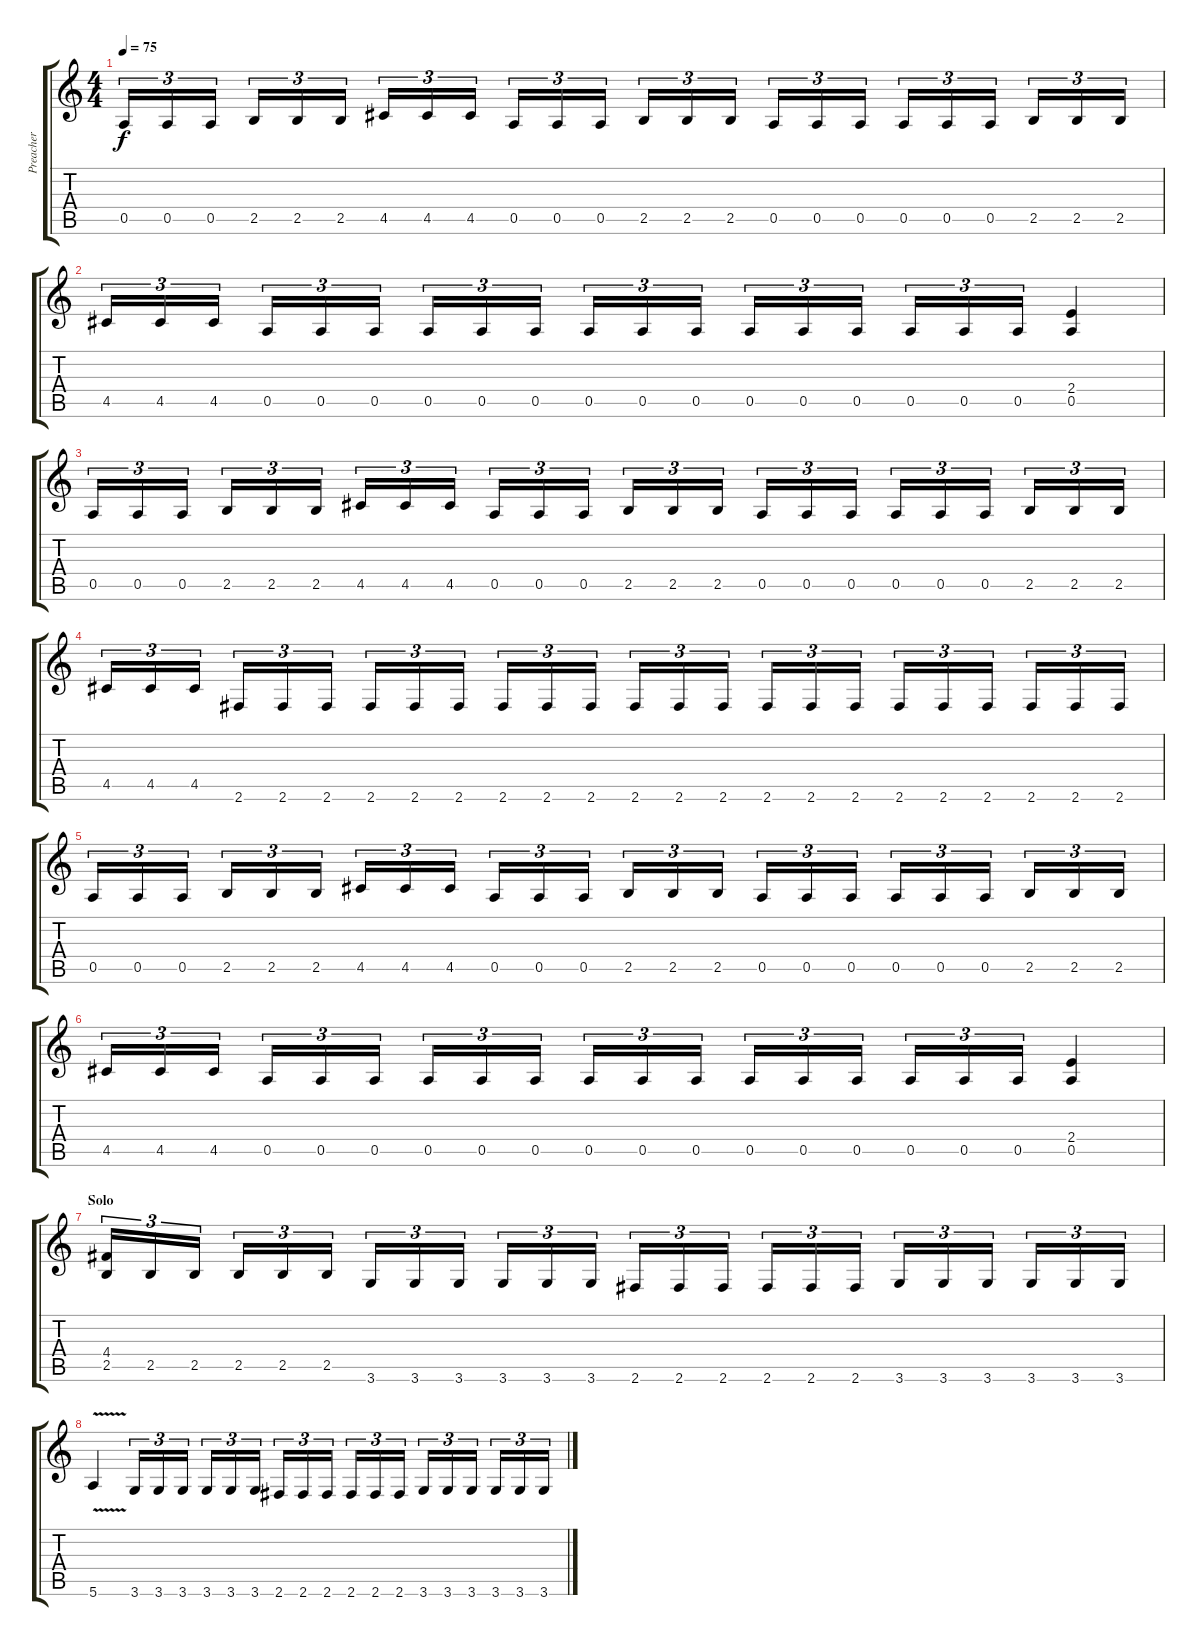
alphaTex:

\track ("Preacher" "Preacher") {instrument distortionguitar}
\staff {score tabs}
\tuning (E4 B3 G3 D3 A2 E2) {hide}
\ts (4 4)
\tempo 75
\clef g2
\ks c
0.5.16{tu (3 2) dy f} 0.5.16{tu (3 2)} 0.5.16{tu (3 2)} 2.5.16{tu (3 2)} 2.5.16{tu (3 2)} 2.5.16{tu (3 2)} 4.5.16{tu (3 2)} 4.5.16{tu (3 2)} 4.5.16{tu (3 2)} 0.5.16{tu (3 2)} 0.5.16{tu (3 2)} 0.5.16{tu (3 2)} 2.5.16{tu (3 2)} 2.5.16{tu (3 2)} 2.5.16{tu (3 2)} 0.5.16{tu (3 2)} 0.5.16{tu (3 2)} 0.5.16{tu (3 2)} 0.5.16{tu (3 2)} 0.5.16{tu (3 2)} 0.5.16{tu (3 2)} 2.5.16{tu (3 2)} 2.5.16{tu (3 2)} 2.5.16{tu (3 2)} |
4.5.16{tu (3 2)} 4.5.16{tu (3 2)} 4.5.16{tu (3 2)} 0.5.16{tu (3 2)} 0.5.16{tu (3 2)} 0.5.16{tu (3 2)} 0.5.16{tu (3 2)} 0.5.16{tu (3 2)} 0.5.16{tu (3 2)} 0.5.16{tu (3 2)} 0.5.16{tu (3 2)} 0.5.16{tu (3 2)} 0.5.16{tu (3 2)} 0.5.16{tu (3 2)} 0.5.16{tu (3 2)} 0.5.16{tu (3 2)} 0.5.16{tu (3 2)} 0.5.16{tu (3 2)} (2.4 0.5).4 |
0.5.16{tu (3 2)} 0.5.16{tu (3 2)} 0.5.16{tu (3 2)} 2.5.16{tu (3 2)} 2.5.16{tu (3 2)} 2.5.16{tu (3 2)} 4.5.16{tu (3 2)} 4.5.16{tu (3 2)} 4.5.16{tu (3 2)} 0.5.16{tu (3 2)} 0.5.16{tu (3 2)} 0.5.16{tu (3 2)} 2.5.16{tu (3 2)} 2.5.16{tu (3 2)} 2.5.16{tu (3 2)} 0.5.16{tu (3 2)} 0.5.16{tu (3 2)} 0.5.16{tu (3 2)} 0.5.16{tu (3 2)} 0.5.16{tu (3 2)} 0.5.16{tu (3 2)} 2.5.16{tu (3 2)} 2.5.16{tu (3 2)} 2.5.16{tu (3 2)} |
4.5.16{tu (3 2)} 4.5.16{tu (3 2)} 4.5.16{tu (3 2)} 2.6.16{tu (3 2)} 2.6.16{tu (3 2)} 2.6.16{tu (3 2)} 2.6.16{tu (3 2)} 2.6.16{tu (3 2)} 2.6.16{tu (3 2)} 2.6.16{tu (3 2)} 2.6.16{tu (3 2)} 2.6.16{tu (3 2)} 2.6.16{tu (3 2)} 2.6.16{tu (3 2)} 2.6.16{tu (3 2)} 2.6.16{tu (3 2)} 2.6.16{tu (3 2)} 2.6.16{tu (3 2)} 2.6.16{tu (3 2)} 2.6.16{tu (3 2)} 2.6.16{tu (3 2)} 2.6.16{tu (3 2)} 2.6.16{tu (3 2)} 2.6.16{tu (3 2)} |
0.5.16{tu (3 2)} 0.5.16{tu (3 2)} 0.5.16{tu (3 2)} 2.5.16{tu (3 2)} 2.5.16{tu (3 2)} 2.5.16{tu (3 2)} 4.5.16{tu (3 2)} 4.5.16{tu (3 2)} 4.5.16{tu (3 2)} 0.5.16{tu (3 2)} 0.5.16{tu (3 2)} 0.5.16{tu (3 2)} 2.5.16{tu (3 2)} 2.5.16{tu (3 2)} 2.5.16{tu (3 2)} 0.5.16{tu (3 2)} 0.5.16{tu (3 2)} 0.5.16{tu (3 2)} 0.5.16{tu (3 2)} 0.5.16{tu (3 2)} 0.5.16{tu (3 2)} 2.5.16{tu (3 2)} 2.5.16{tu (3 2)} 2.5.16{tu (3 2)} |
4.5.16{tu (3 2)} 4.5.16{tu (3 2)} 4.5.16{tu (3 2)} 0.5.16{tu (3 2)} 0.5.16{tu (3 2)} 0.5.16{tu (3 2)} 0.5.16{tu (3 2)} 0.5.16{tu (3 2)} 0.5.16{tu (3 2)} 0.5.16{tu (3 2)} 0.5.16{tu (3 2)} 0.5.16{tu (3 2)} 0.5.16{tu (3 2)} 0.5.16{tu (3 2)} 0.5.16{tu (3 2)} 0.5.16{tu (3 2)} 0.5.16{tu (3 2)} 0.5.16{tu (3 2)} (2.4 0.5).4 |
\section ("" "Solo")
(4.4 2.5).16{tu (3 2)} 2.5.16{tu (3 2)} 2.5.16{tu (3 2)} 2.5.16{tu (3 2)} 2.5.16{tu (3 2)} 2.5.16{tu (3 2)} 3.6.16{tu (3 2)} 3.6.16{tu (3 2)} 3.6.16{tu (3 2)} 3.6.16{tu (3 2)} 3.6.16{tu (3 2)} 3.6.16{tu (3 2)} 2.6.16{tu (3 2)} 2.6.16{tu (3 2)} 2.6.16{tu (3 2)} 2.6.16{tu (3 2)} 2.6.16{tu (3 2)} 2.6.16{tu (3 2)} 3.6.16{tu (3 2)} 3.6.16{tu (3 2)} 3.6.16{tu (3 2)} 3.6.16{tu (3 2)} 3.6.16{tu (3 2)} 3.6.16{tu (3 2)} |
5.6{v}.4 3.6.16{tu (3 2)} 3.6.16{tu (3 2)} 3.6.16{tu (3 2)} 3.6.16{tu (3 2)} 3.6.16{tu (3 2)} 3.6.16{tu (3 2)} 2.6.16{tu (3 2)} 2.6.16{tu (3 2)} 2.6.16{tu (3 2)} 2.6.16{tu (3 2)} 2.6.16{tu (3 2)} 2.6.16{tu (3 2)} 3.6.16{tu (3 2)} 3.6.16{tu (3 2)} 3.6.16{tu (3 2)} 3.6.16{tu (3 2)} 3.6.16{tu (3 2)} 3.6.16{tu (3 2)}
